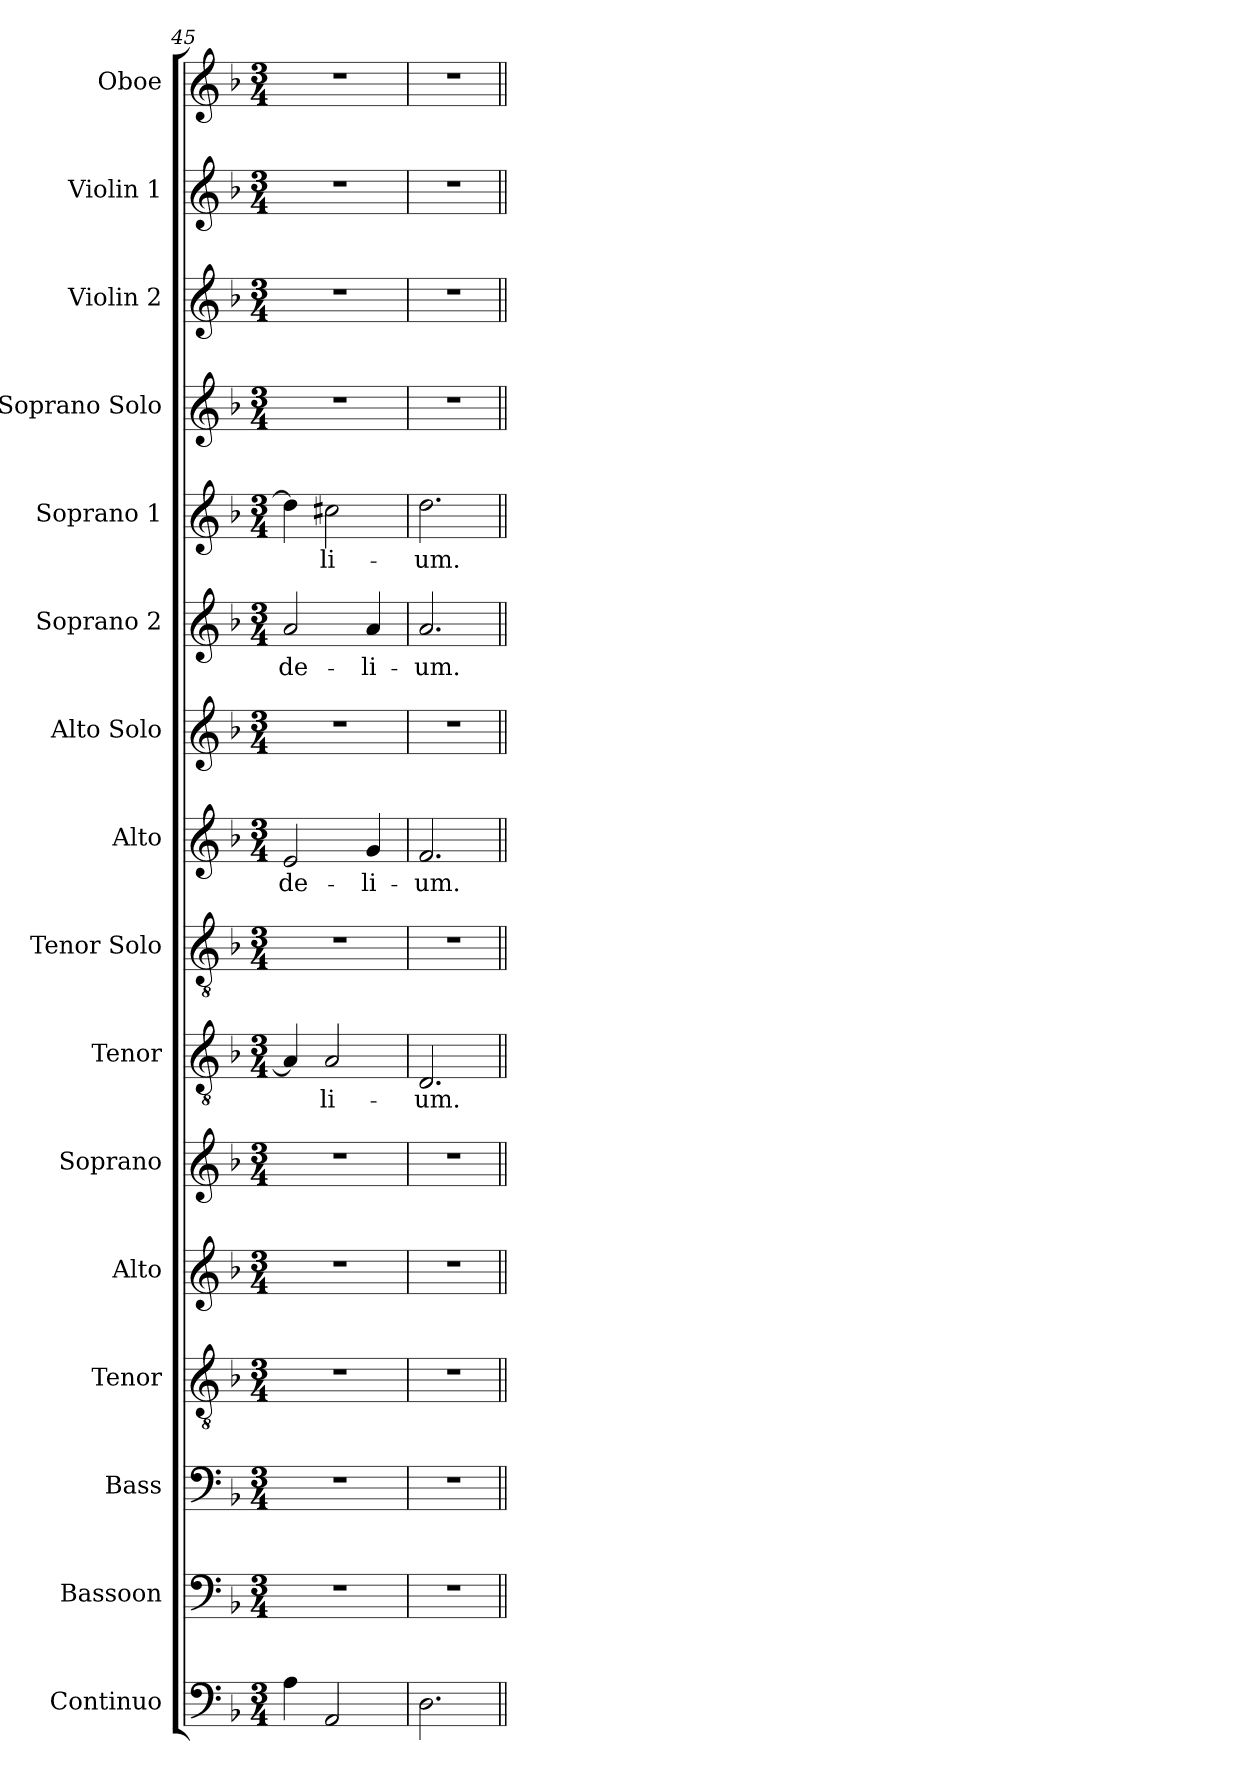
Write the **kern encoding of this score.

**kern	**kern	**kern	**kern	**kern	**kern	**kern	**text	**kern	**kern	**text	**kern	**kern	**text	**kern	**text	**kern	**kern	**kern	**kern
*part16	*part15	*part14	*part13	*part12	*part11	*part10	*part10	*part9	*part8	*part8	*part7	*part6	*part6	*part5	*part5	*part4	*part3	*part2	*part1
*staff16	*staff15	*staff14	*staff13	*staff12	*staff11	*staff10	*staff10	*staff9	*staff8	*staff8	*staff7	*staff6	*staff6	*staff5	*staff5	*staff4	*staff3	*staff2	*staff1
*I"Continuo	*I"Bassoon	*I"Bass	*I"Tenor	*I"Alto	*I"Soprano	*I"Tenor	*	*I"Tenor Solo	*I"Alto	*	*I"Alto Solo	*I"Soprano 2	*	*I"Soprano 1	*	*I"Soprano Solo	*I"Violin 2	*I"Violin 1	*I"Oboe
*I'Cont.	*I'Bsn.	*I'B.	*I'T.	*I'A.	*I'S.	*I'T.	*	*I'T. Solo	*I'A.	*	*I'A.  Solo	*I'S2.	*	*I'S1.	*	*I'S. Solo	*I'Vln. 2	*I'Vln. 1	*I'Ob.
*clefF4	*clefF4	*clefF4	*clefGv2	*clefG2	*clefG2	*clefGv2	*	*clefGv2	*clefG2	*	*clefG2	*clefG2	*	*clefG2	*	*clefG2	*clefG2	*clefG2	*clefG2
*	*	*	*ITrd7c12	*	*	*ITrd7c12	*	*ITrd7c12	*	*	*	*	*	*	*	*	*	*	*
*k[b-]	*k[b-]	*k[b-]	*k[b-]	*k[b-]	*k[b-]	*k[b-]	*	*k[b-]	*k[b-]	*	*k[b-]	*k[b-]	*	*k[b-]	*	*k[b-]	*k[b-]	*k[b-]	*k[b-]
*F:	*F:	*F:	*F:	*F:	*F:	*F:	*	*F:	*F:	*	*F:	*F:	*	*F:	*	*F:	*F:	*F:	*F:
*M3/4	*M3/4	*M3/4	*M3/4	*M3/4	*M3/4	*M3/4	*	*M3/4	*M3/4	*	*M3/4	*M3/4	*	*M3/4	*	*M3/4	*M3/4	*M3/4	*M3/4
=45	=45	=45	=45	=45	=45	=45	=45	=45	=45	=45	=45	=45	=45	=45	=45	=45	=45	=45	=45
!	!LO:N:vis=1	!LO:N:vis=1	!LO:N:vis=1	!LO:N:vis=1	!LO:N:vis=1	!	!	!LO:N:vis=1	!	!	!	!	!	!	!	!	!	!	!
!	!	!	!	!	!	!	!	!	!	!LO:LY:b:color=#000000	!LO:N:vis=1	!	!	!	!	!	!	!	!
!	!	!	!	!	!	!	!	!	!	!	!	!	!LO:LY:b:color=#000000	!	!	!LO:N:vis=1	!LO:N:vis=1	!LO:N:vis=1	!LO:N:vis=1
4Ai\	2.r	2.r	2.r	2.r	2.r	4AAi/]	.	2.r	2ei/	-de-	2.r	2ai/	-de-	4ddi\]	.	2.r	2.r	2.r	2.r
!	!	!	!	!	!	!	!LO:LY:b:color=#000000	!	!	!	!	!	!	!	!	!	!	!	!
!	!	!	!	!	!	!	!	!	!	!	!	!	!	!	!LO:LY:b:color=#000000	!	!	!	!
2AAi/	.	.	.	.	.	2AAi/	-li-	.	.	.	.	.	.	2cc#Xi\	-li-	.	.	.	.
!	!	!	!	!	!	!	!	!	!	!LO:LY:b:color=#000000	!	!	!	!	!	!	!	!	!
!	!	!	!	!	!	!	!	!	!	!	!	!	!LO:LY:b:color=#000000	!	!	!	!	!	!
.	.	.	.	.	.	.	.	.	4gi/	-li-	.	4ai/	-li-	.	.	.	.	.	.
=46	=46	=46	=46	=46	=46	=46	=46	=46	=46	=46	=46	=46	=46	=46	=46	=46	=46	=46	=46
!	!LO:N:vis=1	!LO:N:vis=1	!LO:N:vis=1	!LO:N:vis=1	!LO:N:vis=1	!	!	!	!	!	!	!	!	!	!	!	!	!	!
!	!	!	!	!	!	!	!LO:LY:b:color=#000000	!LO:N:vis=1	!	!	!	!	!	!	!	!	!	!	!
!	!	!	!	!	!	!	!	!	!	!LO:LY:b:color=#000000	!LO:N:vis=1	!	!	!	!	!	!	!	!
!	!	!	!	!	!	!	!	!	!	!	!	!	!LO:LY:b:color=#000000	!	!	!	!	!	!
!	!	!	!	!	!	!	!	!	!	!	!	!	!	!	!LO:LY:b:color=#000000	!LO:N:vis=1	!LO:N:vis=1	!LO:N:vis=1	!LO:N:vis=1
2.Di\	2.r	2.r	2.r	2.r	2.r	2.DDi/	-um.	2.r	2.fi/	-um.	2.r	2.ai/	-um.	2.ddi\	-um.	2.r	2.r	2.r	2.r
=||	=||	=||	=||	=||	=||	=||	=||	=||	=||	=||	=||	=||	=||	=||	=||	=||	=||	=||	=||
*-	*-	*-	*-	*-	*-	*-	*-	*-	*-	*-	*-	*-	*-	*-	*-	*-	*-	*-	*-
